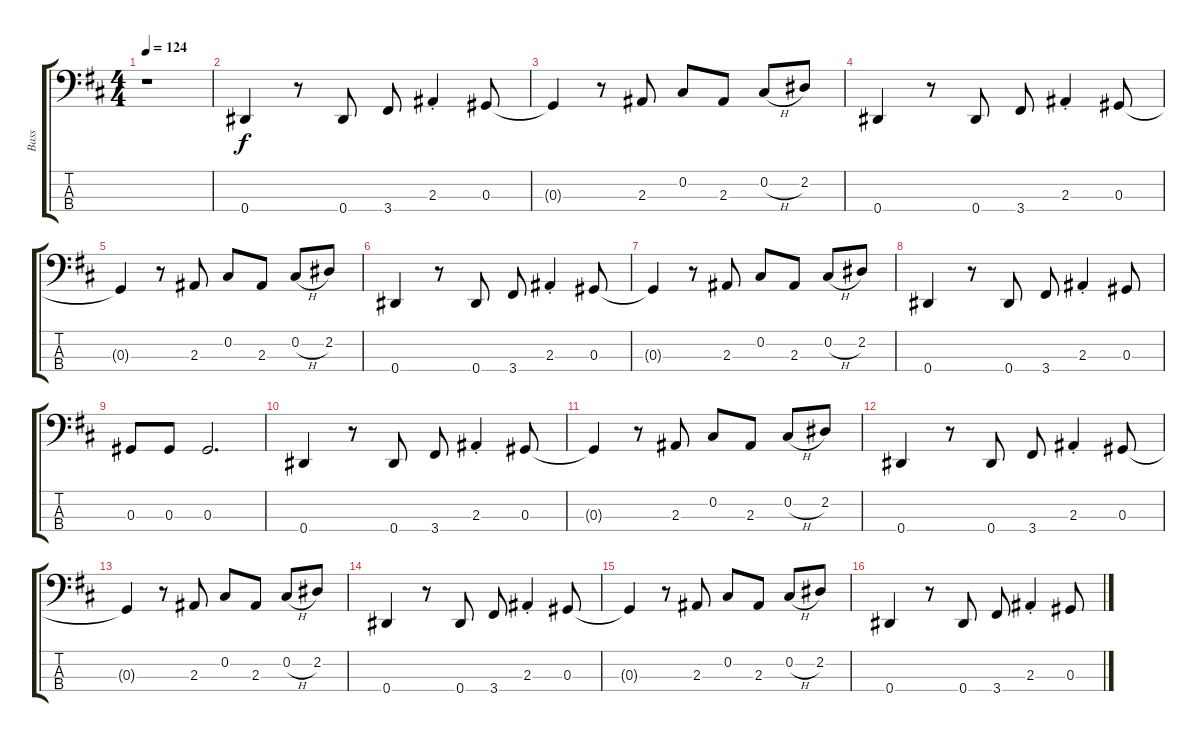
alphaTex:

\track ("Bass" "Bass") {instrument electricbassfinger}
\staff {score tabs}
\tuning (Gb2 Db2 Ab1 Eb1) {hide}
\ts (4 4)
\tempo 124
\clef f4
\ks d
r.1{dy f} |
0.4.4 r.8 0.4.8 3.4.8 2.3{st}.4 0.3.8 |
0.3{t}.4 r.8 2.3.8 0.2.8 2.3.8 0.2{h}.8 2.2.8 |
0.4.4 r.8 0.4.8 3.4.8 2.3{st}.4 0.3.8 |
0.3{t}.4 r.8 2.3.8 0.2.8 2.3.8 0.2{h}.8 2.2.8 |
0.4.4 r.8 0.4.8 3.4.8 2.3{st}.4 0.3.8 |
0.3{t}.4 r.8 2.3.8 0.2.8 2.3.8 0.2{h}.8 2.2.8 |
0.4.4 r.8 0.4.8 3.4.8 2.3{st}.4 0.3.8 |
0.3.8 0.3.8 0.3.2{d} |
0.4.4 r.8 0.4.8 3.4.8 2.3{st}.4 0.3.8 |
0.3{t}.4 r.8 2.3.8 0.2.8 2.3.8 0.2{h}.8 2.2.8 |
0.4.4 r.8 0.4.8 3.4.8 2.3{st}.4 0.3.8 |
0.3{t}.4 r.8 2.3.8 0.2.8 2.3.8 0.2{h}.8 2.2.8 |
0.4.4 r.8 0.4.8 3.4.8 2.3{st}.4 0.3.8 |
0.3{t}.4 r.8 2.3.8 0.2.8 2.3.8 0.2{h}.8 2.2.8 |
0.4.4 r.8 0.4.8 3.4.8 2.3{st}.4 0.3.8
